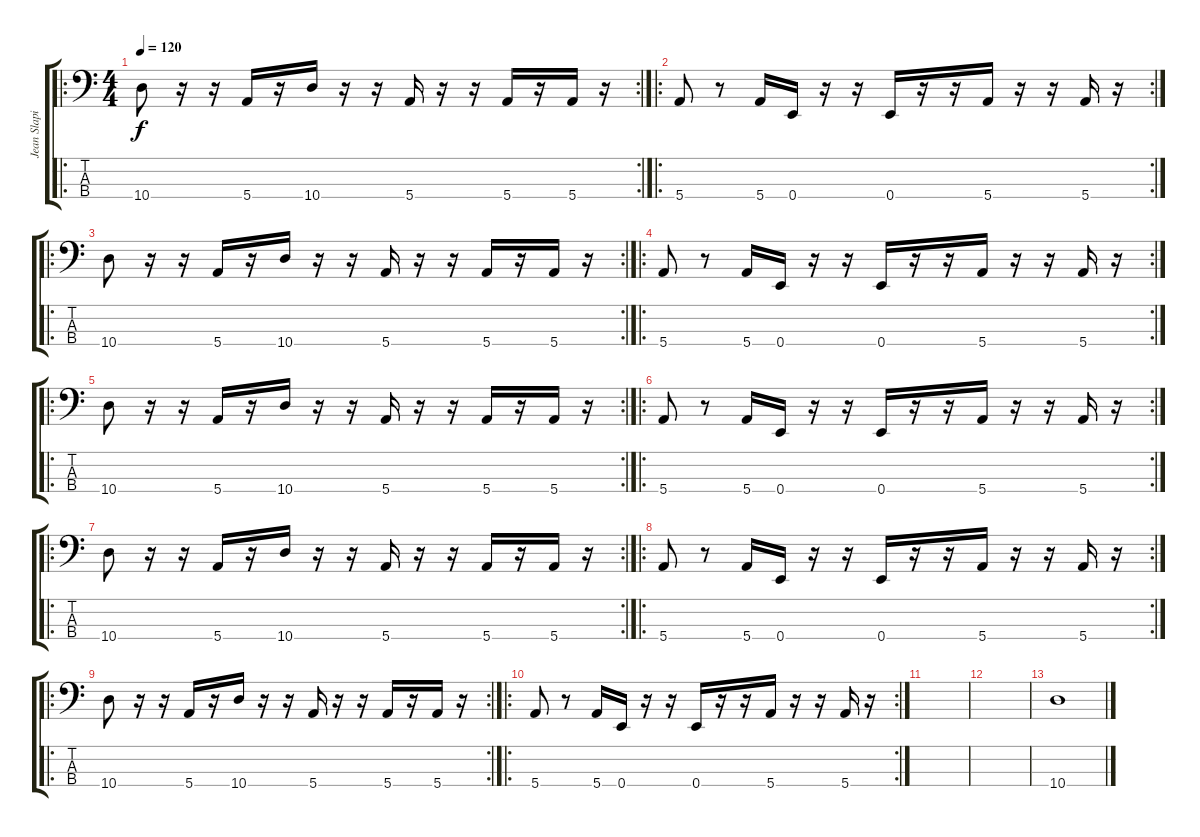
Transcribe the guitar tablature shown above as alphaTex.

\track ("Jean Slapich" "Jean Slapi") {instrument slapbass1}
\staff {score tabs}
\tuning (G2 D2 A1 E1) {hide}
\ro
\rc 2
\ts (4 4)
\tempo 120
\clef f4
\ks c
10.4.8{dy f} r.16 r.16 5.4.16 r.16 10.4.16 r.16 r.16 5.4.16 r.16 r.16 5.4.16 r.16 5.4.16 r.16 |
\ro
\rc 2
5.4.8 r.8 5.4.16 0.4.16 r.16 r.16 0.4.16 r.16 r.16 5.4.16 r.16 r.16 5.4.16 r.16 |
\ro
\rc 2
10.4.8 r.16 r.16 5.4.16 r.16 10.4.16 r.16 r.16 5.4.16 r.16 r.16 5.4.16 r.16 5.4.16 r.16 |
\ro
\rc 2
5.4.8 r.8 5.4.16 0.4.16 r.16 r.16 0.4.16 r.16 r.16 5.4.16 r.16 r.16 5.4.16 r.16 |
\ro
\rc 2
10.4.8 r.16 r.16 5.4.16 r.16 10.4.16 r.16 r.16 5.4.16 r.16 r.16 5.4.16 r.16 5.4.16 r.16 |
\ro
\rc 2
5.4.8 r.8 5.4.16 0.4.16 r.16 r.16 0.4.16 r.16 r.16 5.4.16 r.16 r.16 5.4.16 r.16 |
\ro
\rc 2
10.4.8 r.16 r.16 5.4.16 r.16 10.4.16 r.16 r.16 5.4.16 r.16 r.16 5.4.16 r.16 5.4.16 r.16 |
\ro
\rc 2
5.4.8 r.8 5.4.16 0.4.16 r.16 r.16 0.4.16 r.16 r.16 5.4.16 r.16 r.16 5.4.16 r.16 |
\ro
\rc 2
10.4.8 r.16 r.16 5.4.16 r.16 10.4.16 r.16 r.16 5.4.16 r.16 r.16 5.4.16 r.16 5.4.16 r.16 |
\ro
\rc 2
5.4.8 r.8 5.4.16 0.4.16 r.16 r.16 0.4.16 r.16 r.16 5.4.16 r.16 r.16 5.4.16 r.16 |
|
|
10.4.1
